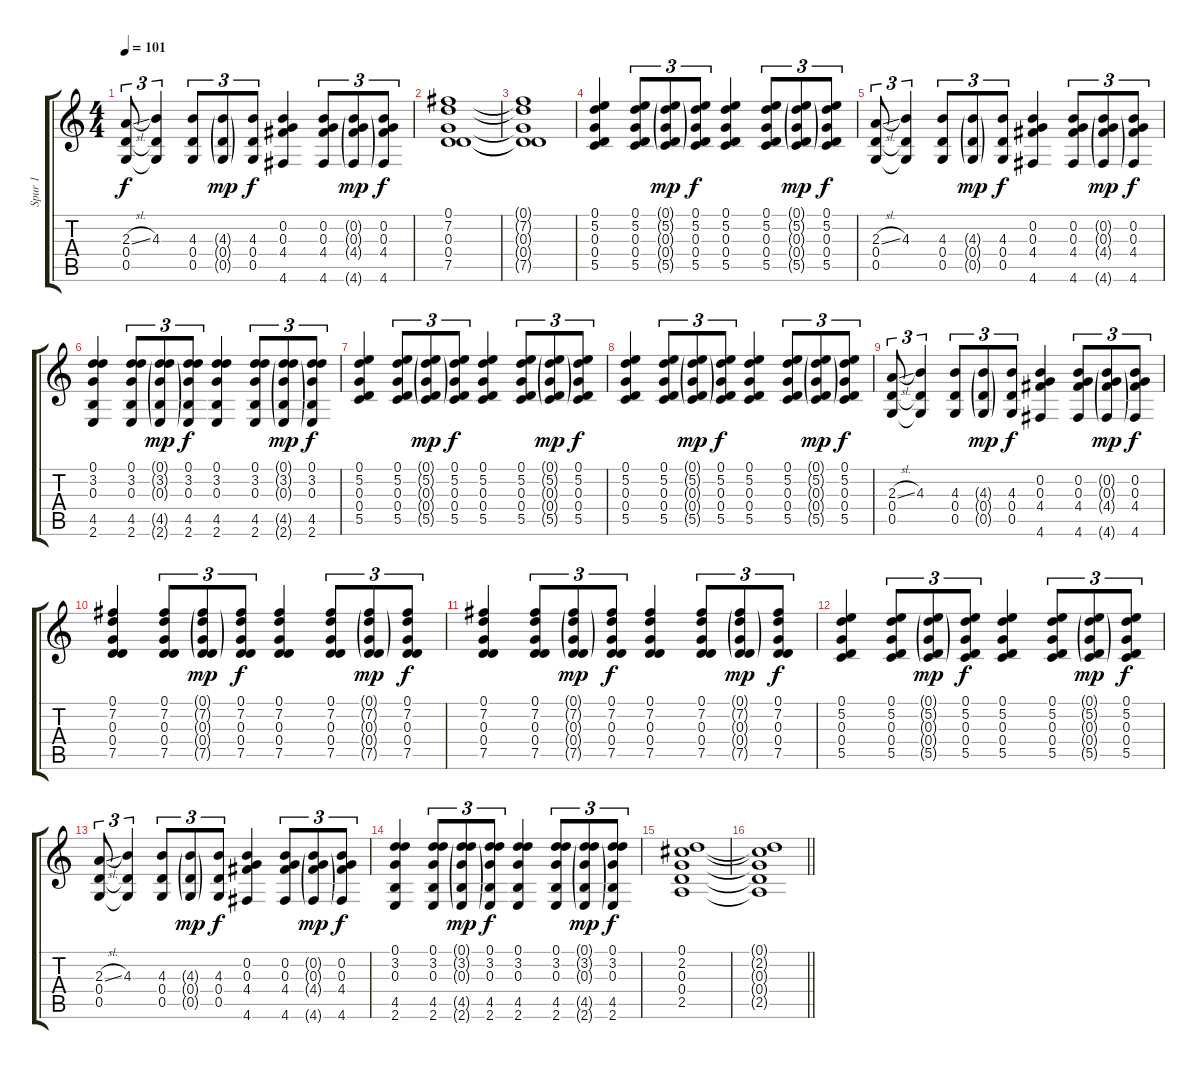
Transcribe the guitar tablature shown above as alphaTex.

\track ("Spur 1" "Spur 1") {instrument acousticguitarsteel}
\staff {score tabs}
\tuning (D4 B3 G3 D3 G2 D2) {hide}
\ts (4 4)
\tempo 101
\clef g2
\ks c
(2.3{sl} 0.4 0.5).8{tu (3 2) dy f} (4.3 0.4{t} 0.5{t}).4{tu (3 2)} (4.3 0.4 0.5).8{tu (3 2)} (4.3{g} 0.4{g} 0.5{g}).8{tu (3 2) dy mp} (4.3 0.4 0.5).8{tu (3 2) dy f} (0.2 0.3 4.4 4.6).4 (0.2 0.3 4.4 4.6).8{tu (3 2)} (0.2{g} 0.3{g} 4.4{g} 4.6{g}).8{tu (3 2) dy mp} (0.2 0.3 4.4 4.6).8{tu (3 2) dy f} |
(0.1 7.2 0.3 0.4 7.5).1 |
(0.1{t} 7.2{t} 0.3{t} 0.4{t} 7.5{t}).1 |
(0.1 5.2 0.3 0.4 5.5).4 (0.1 5.2 0.3 0.4 5.5).8{tu (3 2)} (0.1{g} 5.2{g} 0.3{g} 0.4{g} 5.5{g}).8{tu (3 2) dy mp} (0.1 5.2 0.3 0.4 5.5).8{tu (3 2) dy f} (0.1 5.2 0.3 0.4 5.5).4 (0.1 5.2 0.3 0.4 5.5).8{tu (3 2)} (0.1{g} 5.2{g} 0.3{g} 0.4{g} 5.5{g}).8{tu (3 2) dy mp} (0.1 5.2 0.3 0.4 5.5).8{tu (3 2) dy f} |
(2.3{sl} 0.4 0.5).8{tu (3 2)} (4.3 0.4{t} 0.5{t}).4{tu (3 2)} (4.3 0.4 0.5).8{tu (3 2)} (4.3{g} 0.4{g} 0.5{g}).8{tu (3 2) dy mp} (4.3 0.4 0.5).8{tu (3 2) dy f} (0.2 0.3 4.4 4.6).4 (0.2 0.3 4.4 4.6).8{tu (3 2)} (0.2{g} 0.3{g} 4.4{g} 4.6{g}).8{tu (3 2) dy mp} (0.2 0.3 4.4 4.6).8{tu (3 2) dy f} |
(0.1 3.2 0.3 4.5 2.6).4 (0.1 3.2 0.3 4.5 2.6).8{tu (3 2)} (0.1{g} 3.2{g} 0.3{g} 4.5{g} 2.6{g}).8{tu (3 2) dy mp} (0.1 3.2 0.3 4.5 2.6).8{tu (3 2) dy f} (0.1 3.2 0.3 4.5 2.6).4 (0.1 3.2 0.3 4.5 2.6).8{tu (3 2)} (0.1{g} 3.2{g} 0.3{g} 4.5{g} 2.6{g}).8{tu (3 2) dy mp} (0.1 3.2 0.3 4.5 2.6).8{tu (3 2) dy f} |
(0.1 5.2 0.3 0.4 5.5).4 (0.1 5.2 0.3 0.4 5.5).8{tu (3 2)} (0.1{g} 5.2{g} 0.3{g} 0.4{g} 5.5{g}).8{tu (3 2) dy mp} (0.1 5.2 0.3 0.4 5.5).8{tu (3 2) dy f} (0.1 5.2 0.3 0.4 5.5).4 (0.1 5.2 0.3 0.4 5.5).8{tu (3 2)} (0.1{g} 5.2{g} 0.3{g} 0.4{g} 5.5{g}).8{tu (3 2) dy mp} (0.1 5.2 0.3 0.4 5.5).8{tu (3 2) dy f} |
(0.1 5.2 0.3 0.4 5.5).4 (0.1 5.2 0.3 0.4 5.5).8{tu (3 2)} (0.1{g} 5.2{g} 0.3{g} 0.4{g} 5.5{g}).8{tu (3 2) dy mp} (0.1 5.2 0.3 0.4 5.5).8{tu (3 2) dy f} (0.1 5.2 0.3 0.4 5.5).4 (0.1 5.2 0.3 0.4 5.5).8{tu (3 2)} (0.1{g} 5.2{g} 0.3{g} 0.4{g} 5.5{g}).8{tu (3 2) dy mp} (0.1 5.2 0.3 0.4 5.5).8{tu (3 2) dy f} |
(2.3{sl} 0.4 0.5).8{tu (3 2)} (4.3 0.4{t} 0.5{t}).4{tu (3 2)} (4.3 0.4 0.5).8{tu (3 2)} (4.3{g} 0.4{g} 0.5{g}).8{tu (3 2) dy mp} (4.3 0.4 0.5).8{tu (3 2) dy f} (0.2 0.3 4.4 4.6).4 (0.2 0.3 4.4 4.6).8{tu (3 2)} (0.2{g} 0.3{g} 4.4{g} 4.6{g}).8{tu (3 2) dy mp} (0.2 0.3 4.4 4.6).8{tu (3 2) dy f} |
(0.1 7.2 0.3 0.4 7.5).4 (0.1 7.2 0.3 0.4 7.5).8{tu (3 2)} (0.1{g} 7.2{g} 0.3{g} 0.4{g} 7.5{g}).8{tu (3 2) dy mp} (0.1 7.2 0.3 0.4 7.5).8{tu (3 2) dy f} (0.1 7.2 0.3 0.4 7.5).4 (0.1 7.2 0.3 0.4 7.5).8{tu (3 2)} (0.1{g} 7.2{g} 0.3{g} 0.4{g} 7.5{g}).8{tu (3 2) dy mp} (0.1 7.2 0.3 0.4 7.5).8{tu (3 2) dy f} |
(0.1 7.2 0.3 0.4 7.5).4 (0.1 7.2 0.3 0.4 7.5).8{tu (3 2)} (0.1{g} 7.2{g} 0.3{g} 0.4{g} 7.5{g}).8{tu (3 2) dy mp} (0.1 7.2 0.3 0.4 7.5).8{tu (3 2) dy f} (0.1 7.2 0.3 0.4 7.5).4 (0.1 7.2 0.3 0.4 7.5).8{tu (3 2)} (0.1{g} 7.2{g} 0.3{g} 0.4{g} 7.5{g}).8{tu (3 2) dy mp} (0.1 7.2 0.3 0.4 7.5).8{tu (3 2) dy f} |
(0.1 5.2 0.3 0.4 5.5).4 (0.1 5.2 0.3 0.4 5.5).8{tu (3 2)} (0.1{g} 5.2{g} 0.3{g} 0.4{g} 5.5{g}).8{tu (3 2) dy mp} (0.1 5.2 0.3 0.4 5.5).8{tu (3 2) dy f} (0.1 5.2 0.3 0.4 5.5).4 (0.1 5.2 0.3 0.4 5.5).8{tu (3 2)} (0.1{g} 5.2{g} 0.3{g} 0.4{g} 5.5{g}).8{tu (3 2) dy mp} (0.1 5.2 0.3 0.4 5.5).8{tu (3 2) dy f} |
(2.3{sl} 0.4 0.5).8{tu (3 2)} (4.3 0.4{t} 0.5{t}).4{tu (3 2)} (4.3 0.4 0.5).8{tu (3 2)} (4.3{g} 0.4{g} 0.5{g}).8{tu (3 2) dy mp} (4.3 0.4 0.5).8{tu (3 2) dy f} (0.2 0.3 4.4 4.6).4 (0.2 0.3 4.4 4.6).8{tu (3 2)} (0.2{g} 0.3{g} 4.4{g} 4.6{g}).8{tu (3 2) dy mp} (0.2 0.3 4.4 4.6).8{tu (3 2) dy f} |
(0.1 3.2 0.3 4.5 2.6).4 (0.1 3.2 0.3 4.5 2.6).8{tu (3 2)} (0.1{g} 3.2{g} 0.3{g} 4.5{g} 2.6{g}).8{tu (3 2) dy mp} (0.1 3.2 0.3 4.5 2.6).8{tu (3 2) dy f} (0.1 3.2 0.3 4.5 2.6).4 (0.1 3.2 0.3 4.5 2.6).8{tu (3 2)} (0.1{g} 3.2{g} 0.3{g} 4.5{g} 2.6{g}).8{tu (3 2) dy mp} (0.1 3.2 0.3 4.5 2.6).8{tu (3 2) dy f} |
(0.1 2.2 0.3 0.4 2.5).1 |
\barLineRight lightlight
(0.1{t} 2.2{t} 0.3{t} 0.4{t} 2.5{t}).1
